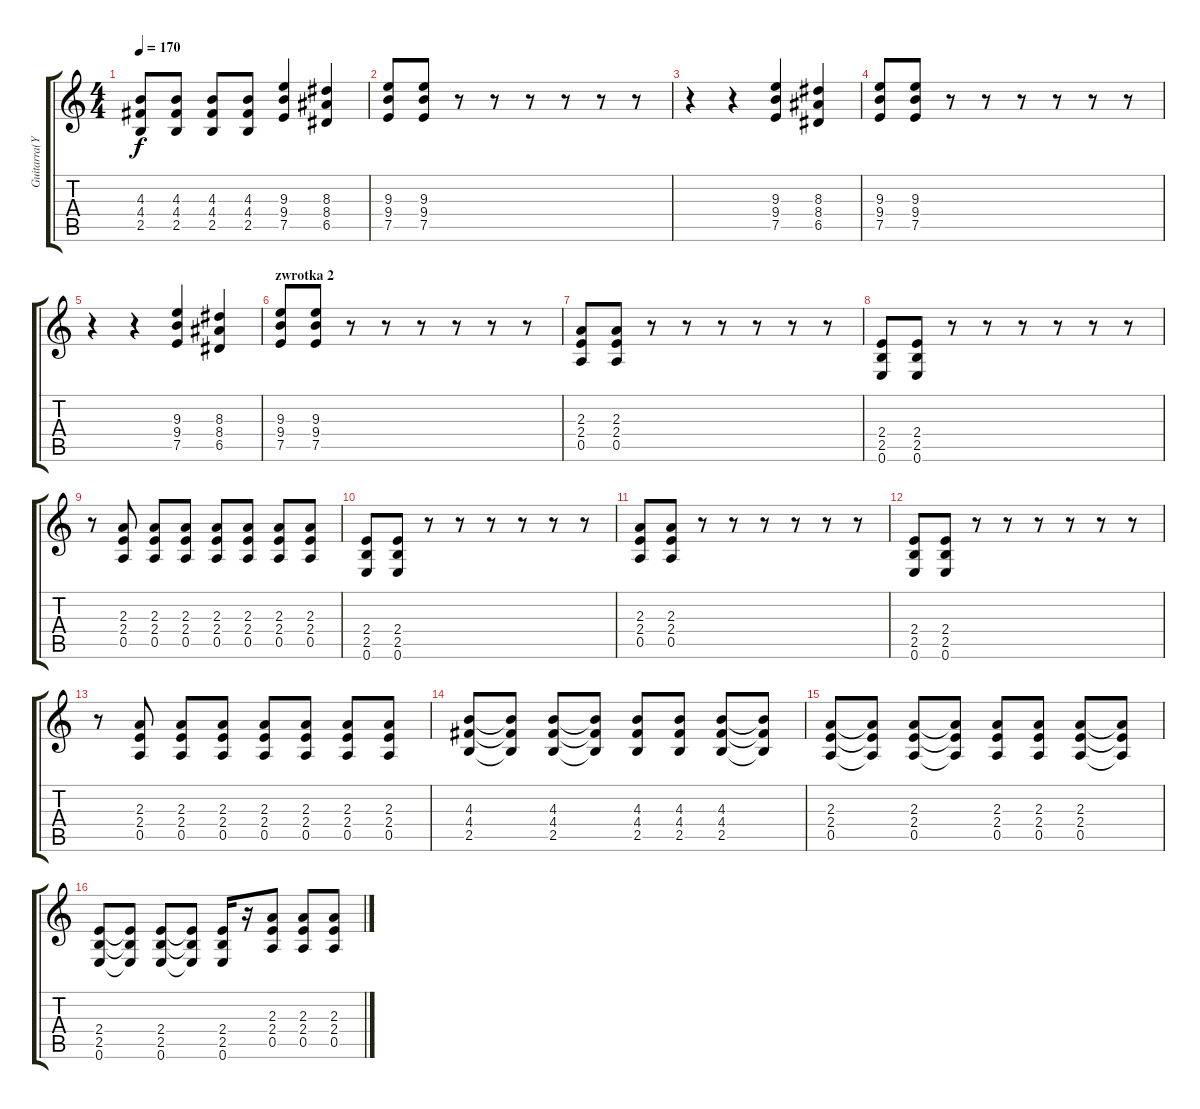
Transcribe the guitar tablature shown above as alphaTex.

\track ("Guitarra(Yakuza)" "Guitarra(Y") {instrument overdrivenguitar}
\staff {score tabs}
\tuning (E4 B3 G3 D3 A2 E2) {hide}
\ts (4 4)
\tempo 170
\clef g2
\ks c
(4.3 4.4 2.5).8{dy f} (4.3 4.4 2.5).8 (4.3 4.4 2.5).8 (4.3 4.4 2.5).8 (9.3 9.4 7.5).4 (8.3 8.4 6.5).4 |
(9.3 9.4 7.5).8 (9.3 9.4 7.5).8 r.8 r.8 r.8 r.8 r.8 r.8 |
r.4 r.4 (9.3 9.4 7.5).4 (8.3 8.4 6.5).4 |
(9.3 9.4 7.5).8 (9.3 9.4 7.5).8 r.8 r.8 r.8 r.8 r.8 r.8 |
r.4 r.4 (9.3 9.4 7.5).4 (8.3 8.4 6.5).4 |
\section ("" "zwrotka 2")
(9.3 9.4 7.5).8 (9.3 9.4 7.5).8 r.8 r.8 r.8 r.8 r.8 r.8 |
(2.3 2.4 0.5).8 (2.3 2.4 0.5).8 r.8 r.8 r.8 r.8 r.8 r.8 |
(2.4 2.5 0.6).8 (2.4 2.5 0.6).8 r.8 r.8 r.8 r.8 r.8 r.8 |
r.8 (2.3 2.4 0.5).8 (2.3 2.4 0.5).8 (2.3 2.4 0.5).8 (2.3 2.4 0.5).8 (2.3 2.4 0.5).8 (2.3 2.4 0.5).8 (2.3 2.4 0.5).8 |
(2.4 2.5 0.6).8 (2.4 2.5 0.6).8 r.8 r.8 r.8 r.8 r.8 r.8 |
(2.3 2.4 0.5).8 (2.3 2.4 0.5).8 r.8 r.8 r.8 r.8 r.8 r.8 |
(2.4 2.5 0.6).8 (2.4 2.5 0.6).8 r.8 r.8 r.8 r.8 r.8 r.8 |
r.8 (2.3 2.4 0.5).8 (2.3 2.4 0.5).8 (2.3 2.4 0.5).8 (2.3 2.4 0.5).8 (2.3 2.4 0.5).8 (2.3 2.4 0.5).8 (2.3 2.4 0.5).8 |
(4.3 4.4 2.5).8 (4.3{t} 4.4{t} 2.5{t}).8 (4.3 4.4 2.5).8 (4.3{t} 4.4{t} 2.5{t}).8 (4.3 4.4 2.5).8 (4.3 4.4 2.5).8 (4.3 4.4 2.5).8 (4.3{t} 4.4{t} 2.5{t}).8 |
(2.3 2.4 0.5).8 (2.3{t} 2.4{t} 0.5{t}).8 (2.3 2.4 0.5).8 (2.3{t} 2.4{t} 0.5{t}).8 (2.3 2.4 0.5).8 (2.3 2.4 0.5).8 (2.3 2.4 0.5).8 (2.3{t} 2.4{t} 0.5{t}).8 |
(2.4 2.5 0.6).8 (2.4{t} 2.5{t} 0.6{t}).8 (2.4 2.5 0.6).8 (2.4{t} 2.5{t} 0.6{t}).8 (2.4 2.5 0.6).16 r.16 (2.3 2.4 0.5).8 (2.3 2.4 0.5).8 (2.3 2.4 0.5).8
